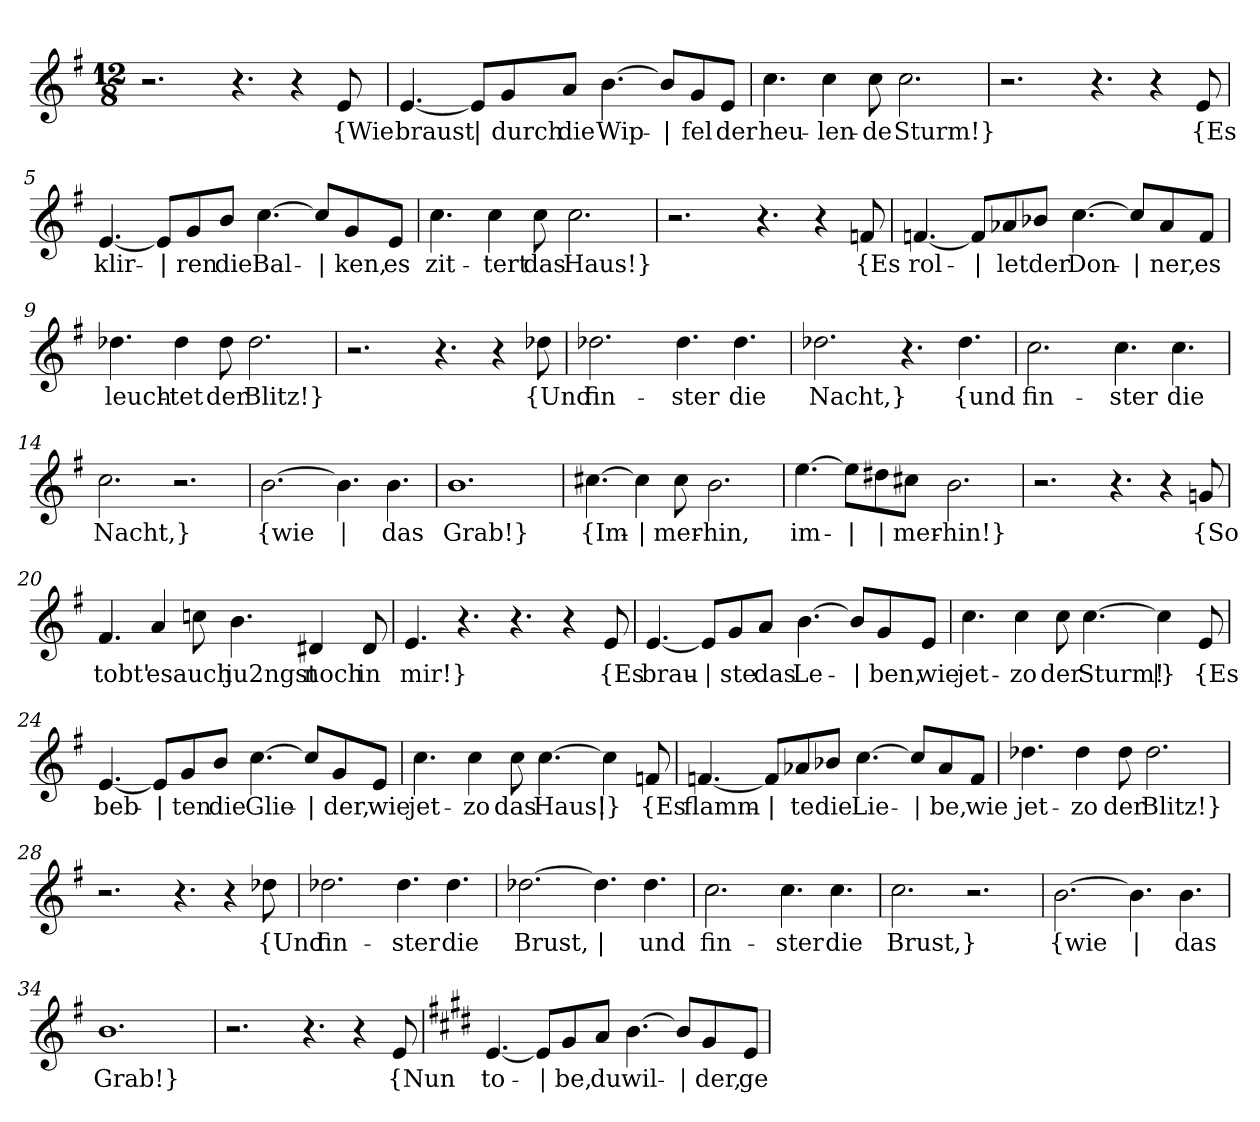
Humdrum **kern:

**kern	**text
*part1	*part1
*staff1	*staff1
*clefG2	*
*k[f#]	*
*M12/8	*
=1	=1
2.r	.
4.r	.
4r	.
!	!LO:LY:b
8e/	{Wie
=2	=2
!	!LO:LY:b
[4.e/	braust
!	!LO:LY:b
8e/L]	|
!	!LO:LY:b
8g/	durch
!	!LO:LY:b
8a/J	die
!	!LO:LY:b
[4.b\	Wip-
!	!LO:LY:b
8b/L]	|
!	!LO:LY:b
8g/	-fel
!	!LO:LY:b
8e/J	der
=3	=3
!	!LO:LY:b
4.cc\	heu-
!	!LO:LY:b
4cc\	-len-
!	!LO:LY:b
8cc\	-de
!	!LO:LY:b
2.cc\	Sturm!}
=4	=4
2.r	.
4.r	.
4r	.
!	!LO:LY:b
8e/	{Es
!!LO:LB:g=z
=5	=5
!	!LO:LY:b
[4.e/	klir-
!	!LO:LY:b
8e/L]	|
!	!LO:LY:b
8g/	-ren
!	!LO:LY:b
8b/J	die
!	!LO:LY:b
[4.cc\	Bal-
!	!LO:LY:b
8cc/L]	|
!	!LO:LY:b
8g/	-ken,
!	!LO:LY:b
8e/J	es
=6	=6
!	!LO:LY:b
4.cc\	zit-
!	!LO:LY:b
4cc\	-tert
!	!LO:LY:b
8cc\	das
!	!LO:LY:b
2.cc\	Haus!}
=7	=7
2.r	.
4.r	.
4r	.
!	!LO:LY:b
8fn/	{Es
=8	=8
!	!LO:LY:b
[4.fn/	rol-
!	!LO:LY:b
8f/L]	|
!	!LO:LY:b
8a-X/	-let
!	!LO:LY:b
8b-X/J	der
!	!LO:LY:b
[4.cc\	Don-
!	!LO:LY:b
8cc/L]	|
!	!LO:LY:b
8a-/	-ner,
!	!LO:LY:b
8f/J	es
!!LO:LB:g=z
=9	=9
!	!LO:LY:b
4.dd-X\	leuch-
!	!LO:LY:b
4dd-\	-tet
!	!LO:LY:b
8dd-\	der
!	!LO:LY:b
2.dd-\	Blitz!}
=10	=10
2.r	.
4.r	.
4r	.
!	!LO:LY:b
8dd-X\	{Und
=11	=11
!	!LO:LY:b
2.dd-X\	fin-
!	!LO:LY:b
4.dd-\	-ster
!	!LO:LY:b
4.dd-\	die
=12	=12
!	!LO:LY:b
2.dd-X\	Nacht,}
4.r	.
!	!LO:LY:b
4.dd-\	{und
=13	=13
!	!LO:LY:b
2.cc\	fin-
!	!LO:LY:b
4.cc\	-ster
!	!LO:LY:b
4.cc\	die
=14	=14
!	!LO:LY:b
2.cc\	Nacht,}
2.r	.
!!LO:LB:g=z
=15	=15
!	!LO:LY:b
[2.b\	{wie
!	!LO:LY:b
4.b\]	|
!	!LO:LY:b
4.b\	das
=16	=16
!	!LO:LY:b
1.b	Grab!}
=17	=17
!	!LO:LY:b
[4.cc#X\	{Im-
!	!LO:LY:b
4cc#\]	|
!	!LO:LY:b
8cc#\	-mer-
!	!LO:LY:b
2.b\	-hin,
=18	=18
!	!LO:LY:b
[4.ee\	im-
!	!LO:LY:b
8ee\L]	|
!	!LO:LY:b
8dd#X\	|
!	!LO:LY:b
8cc#X\J	-mer-
!	!LO:LY:b
2.b\	-hin!}
=19	=19
2.r	.
4.r	.
4r	.
!	!LO:LY:b
8gn/	{So
!!LO:LB:g=z
=20	=20
!	!LO:LY:b
4.f#/	tobt'
!	!LO:LY:b
4a/	es
!	!LO:LY:b
8ccn\	auch
!	!LO:LY:b
4.b\	ju2ngst
!	!LO:LY:b
4d#X/	noch
!	!LO:LY:b
8d#/	in
=21	=21
!	!LO:LY:b
4.e/	mir!}
4.r	.
4.r	.
4r	.
!	!LO:LY:b
8e/	{Es
=22	=22
!	!LO:LY:b
[4.e/	brau-
!	!LO:LY:b
8e/L]	|
!	!LO:LY:b
8g/	-ste
!	!LO:LY:b
8a/J	das
!	!LO:LY:b
[4.b\	Le-
!	!LO:LY:b
8b/L]	|
!	!LO:LY:b
8g/	-ben,
!	!LO:LY:b
8e/J	wie
!!LO:LB:g=z
=23	=23
!	!LO:LY:b
4.cc\	jet-
!	!LO:LY:b
4cc\	-zo
!	!LO:LY:b
8cc\	der
!	!LO:LY:b
[4.cc\	Sturm!
!	!LO:LY:b
4cc\]	|}
!	!LO:LY:b
8e/	{Es
=24	=24
!	!LO:LY:b
[4.e/	beb-
!	!LO:LY:b
8e/L]	|
!	!LO:LY:b
8g/	-ten
!	!LO:LY:b
8b/J	die
!	!LO:LY:b
[4.cc\	Glie-
!	!LO:LY:b
8cc/L]	|
!	!LO:LY:b
8g/	-der,
!	!LO:LY:b
8e/J	wie
=25	=25
!	!LO:LY:b
4.cc\	jet-
!	!LO:LY:b
4cc\	-zo
!	!LO:LY:b
8cc\	das
!	!LO:LY:b
[4.cc\	Haus!
!	!LO:LY:b
4cc\]	|}
!	!LO:LY:b
8fn/	{Es
!!LO:LB:g=z
=26	=26
!	!LO:LY:b
[4.fn/	flamm-
!	!LO:LY:b
8f/L]	|
!	!LO:LY:b
8a-X/	-te
!	!LO:LY:b
8b-X/J	die
!	!LO:LY:b
[4.cc\	Lie-
!	!LO:LY:b
8cc/L]	|
!	!LO:LY:b
8a-/	-be,
!	!LO:LY:b
8f/J	wie
=27	=27
!	!LO:LY:b
4.dd-X\	jet-
!	!LO:LY:b
4dd-\	-zo
!	!LO:LY:b
8dd-\	der
!	!LO:LY:b
2.dd-\	Blitz!}
=28	=28
2.r	.
4.r	.
4r	.
!	!LO:LY:b
8dd-X\	{Und
=29	=29
!	!LO:LY:b
2.dd-X\	fin-
!	!LO:LY:b
4.dd-\	-ster
!	!LO:LY:b
4.dd-\	die
=30	=30
!	!LO:LY:b
[2.dd-X\	Brust,
!	!LO:LY:b
4.dd-\]	|
!	!LO:LY:b
4.dd-\	und
!!LO:LB:g=z
=31	=31
!	!LO:LY:b
2.cc\	fin-
!	!LO:LY:b
4.cc\	-ster
!	!LO:LY:b
4.cc\	die
=32	=32
!	!LO:LY:b
2.cc\	Brust,}
2.r	.
=33	=33
!	!LO:LY:b
[2.b\	{wie
!	!LO:LY:b
4.b\]	|
!	!LO:LY:b
4.b\	das
=34	=34
!	!LO:LY:b
1.b	Grab!}
=35	=35
2.r	.
4.r	.
4r	.
!	!LO:LY:b
8e/	{Nun
=36	=36
*k[f#c#g#d#]	*
!	!LO:LY:b
[4.e/	to-
!	!LO:LY:b
8e/L]	|
!	!LO:LY:b
8g#/	-be,
!	!LO:LY:b
8a/J	du
!	!LO:LY:b
[4.b\	wil-
!	!LO:LY:b
8b/L]	|
!	!LO:LY:b
8g#/	-der,
!	!LO:LY:b
8e/J	ge-
=	=
*-	*-
